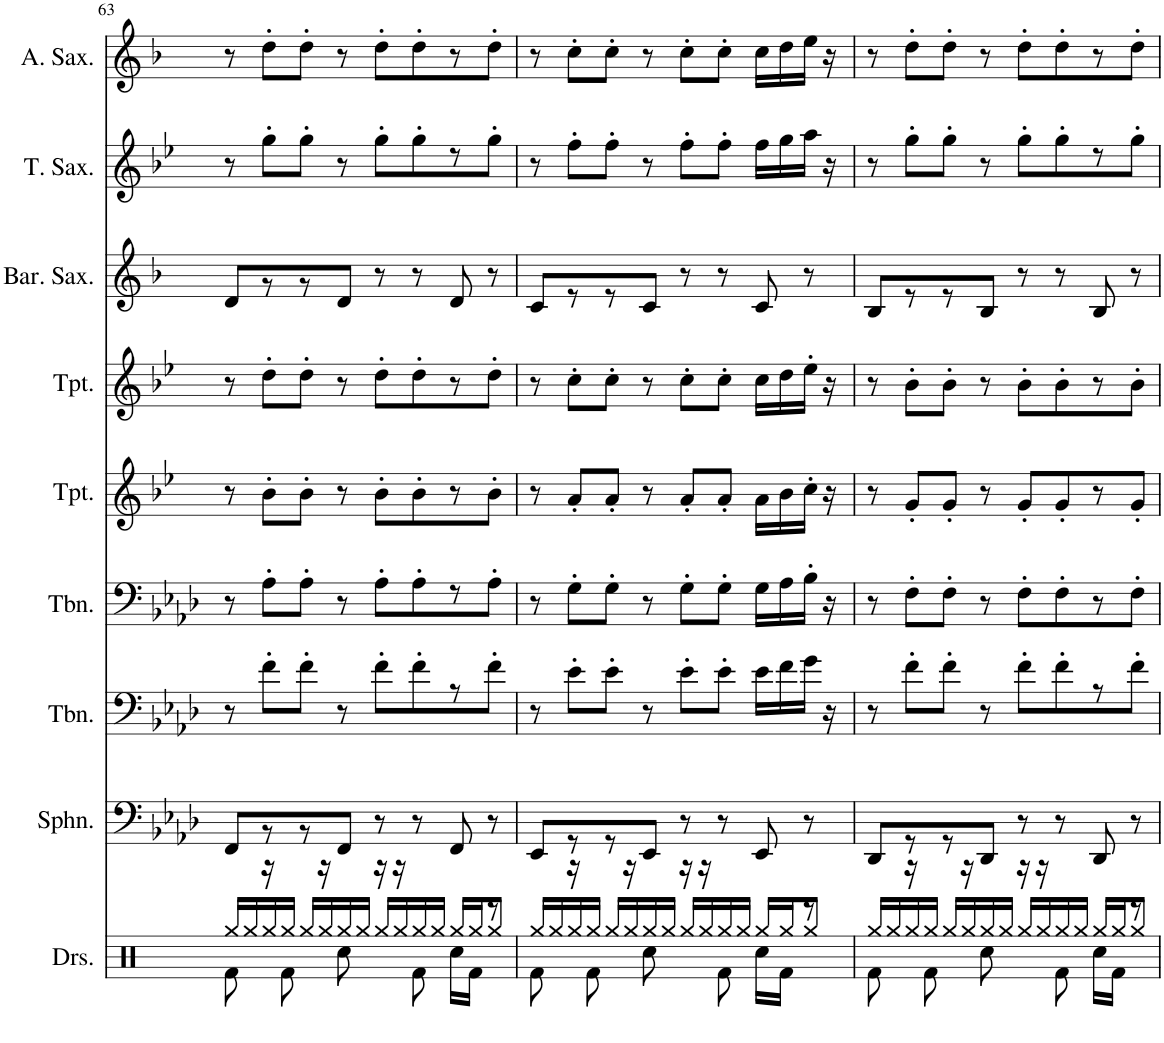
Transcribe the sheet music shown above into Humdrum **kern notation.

**kern	**kern	**kern	**kern	**kern	**kern	**kern	**kern	**kern
*part9	*part8	*part7	*part6	*part5	*part4	*part3	*part2	*part1
*staff9	*staff8	*staff7	*staff6	*staff5	*staff4	*staff3	*staff2	*staff1
*I"Drumset	*I"Sousaphone	*I"Trombone	*I"Trombone	*I"Trumpet	*I"Trumpet	*I"Baritone Saxophone	*I"Tenor Saxophone	*I"Alto Saxophone
*I'Drs.	*I'Sphn.	*I'Tbn.	*I'Tbn.	*I'Tpt.	*I'Tpt.	*I'Bar. Sax.	*I'T. Sax.	*I'A. Sax.
!!LO:PB:g=z
*clefX	*clefF4	*clefF4	*clefF4	*clefG2	*clefG2	*clefG2	*clefG2	*clefG2
*	*	*	*	*Trd1c2	*Trd1c2	*Trd12c21	*Trd8c14	*Trd5c9
*k[]	*k[b-e-a-d-]	*k[b-e-a-d-]	*k[b-e-a-d-]	*k[b-e-]	*k[b-e-]	*k[b-]	*k[b-e-]	*k[b-]
*M4/4	*M4/4	*M4/4	*M4/4	*M4/4	*M4/4	*M4/4	*M4/4	*M4/4
=63	=63	=63	=63	=63	=63	=63	=63	=63
*^	*	*	*	*	*	*	*	*
8Rf\	16Rgg/LL	8FF/L	8r	8r	8r	8r	8d/L	8r	8r
.	16Rgg/	.	.	.	.	.	.	.	.
16r	16Rgg/	8r	8f'\L	8A-'\L	8b-'\L	8dd'\L	8r	8gg'\L	8dd'\L
8Rf\	16Rgg/JJ	.	.	.	.	.	.	.	.
.	16Rgg/LL	8r	8f'\J	8A-'\J	8b-'\J	8dd'\J	8r	8gg'\J	8dd'\J
16r	16Rgg/	.	.	.	.	.	.	.	.
8Rcc\	16Rgg/	8FF/J	8r	8r	8r	8r	8d/J	8r	8r
.	16Rgg/JJ	.	.	.	.	.	.	.	.
16r	16Rgg/LL	8r	8f'\L	8A-'\L	8b-'\L	8dd'\L	8r	8gg'\L	8dd'\L
16r	16Rgg/	.	.	.	.	.	.	.	.
8Rf\	16Rgg/	8r	8f'\	8A-'\	8b-'\	8dd'\	8r	8gg'\	8dd'\
.	16Rgg/JJ	.	.	.	.	.	.	.	.
16Rcc\LL	16Rgg/LL	8FF/	8r	8r	8r	8r	8d/	8r	8r
16Rf\JJ	16Rgg/J	.	.	.	.	.	.	.	.
8r	8Rgg/J	8r	8f'\J	8A-'\J	8b-'\J	8dd'\J	8r	8gg'\J	8dd'\J
=64	=64	=64	=64	=64	=64	=64	=64	=64	=64
8Rf\	16Rgg/LL	8EE-/L	8r	8r	8r	8r	8c/L	8r	8r
.	16Rgg/	.	.	.	.	.	.	.	.
16r	16Rgg/	8r	8e-'\L	8G'\L	8a'/L	8cc'\L	8r	8ff'\L	8cc'\L
8Rf\	16Rgg/JJ	.	.	.	.	.	.	.	.
.	16Rgg/LL	8r	8e-'\J	8G'\J	8a'/J	8cc'\J	8r	8ff'\J	8cc'\J
16r	16Rgg/	.	.	.	.	.	.	.	.
8Rcc\	16Rgg/	8EE-/J	8r	8r	8r	8r	8c/J	8r	8r
.	16Rgg/JJ	.	.	.	.	.	.	.	.
16r	16Rgg/LL	8r	8e-'\L	8G'\L	8a'/L	8cc'\L	8r	8ff'\L	8cc'\L
16r	16Rgg/	.	.	.	.	.	.	.	.
8Rf\	16Rgg/	8r	8e-'\J	8G'\J	8a'/J	8cc'\J	8r	8ff'\J	8cc'\J
.	16Rgg/JJ	.	.	.	.	.	.	.	.
16Rcc\LL	16Rgg/LL	8EE-/	16e-\LL	16G\LL	16a\LL	16cc\LL	8c/	16ff\LL	16cc\LL
16Rf\JJ	16Rgg/J	.	16f\	16A-\	16b-\	16dd\	.	16gg\	16dd\
8r	8Rgg/J	8r	16g\JJ	16B-'\JJ	16cc'\JJ	16ee-'\JJ	8r	16aa\JJ	16ee\JJ
.	.	.	16r	16r	16r	16r	.	16r	16r
=65	=65	=65	=65	=65	=65	=65	=65	=65	=65
8Rf\	16Rgg/LL	8DD-/L	8r	8r	8r	8r	8B-/L	8r	8r
.	16Rgg/	.	.	.	.	.	.	.	.
16r	16Rgg/	8r	8f'\L	8F'\L	8g'/L	8b-'\L	8r	8gg'\L	8dd'\L
8Rf\	16Rgg/JJ	.	.	.	.	.	.	.	.
.	16Rgg/LL	8r	8f'\J	8F'\J	8g'/J	8b-'\J	8r	8gg'\J	8dd'\J
16r	16Rgg/	.	.	.	.	.	.	.	.
8Rcc\	16Rgg/	8DD-/J	8r	8r	8r	8r	8B-/J	8r	8r
.	16Rgg/JJ	.	.	.	.	.	.	.	.
16r	16Rgg/LL	8r	8f'\L	8F'\L	8g'/L	8b-'\L	8r	8gg'\L	8dd'\L
16r	16Rgg/	.	.	.	.	.	.	.	.
8Rf\	16Rgg/	8r	8f'\	8F'\	8g'/	8b-'\	8r	8gg'\	8dd'\
.	16Rgg/JJ	.	.	.	.	.	.	.	.
16Rcc\LL	16Rgg/LL	8DD-/	8r	8r	8r	8r	8B-/	8r	8r
16Rf\JJ	16Rgg/J	.	.	.	.	.	.	.	.
8r	8Rgg/J	8r	8f'\J	8F'\J	8g'/J	8b-'\J	8r	8gg'\J	8dd'\J
*v	*v	*	*	*	*	*	*	*	*
=	=	=	=	=	=	=	=	=
*-	*-	*-	*-	*-	*-	*-	*-	*-
